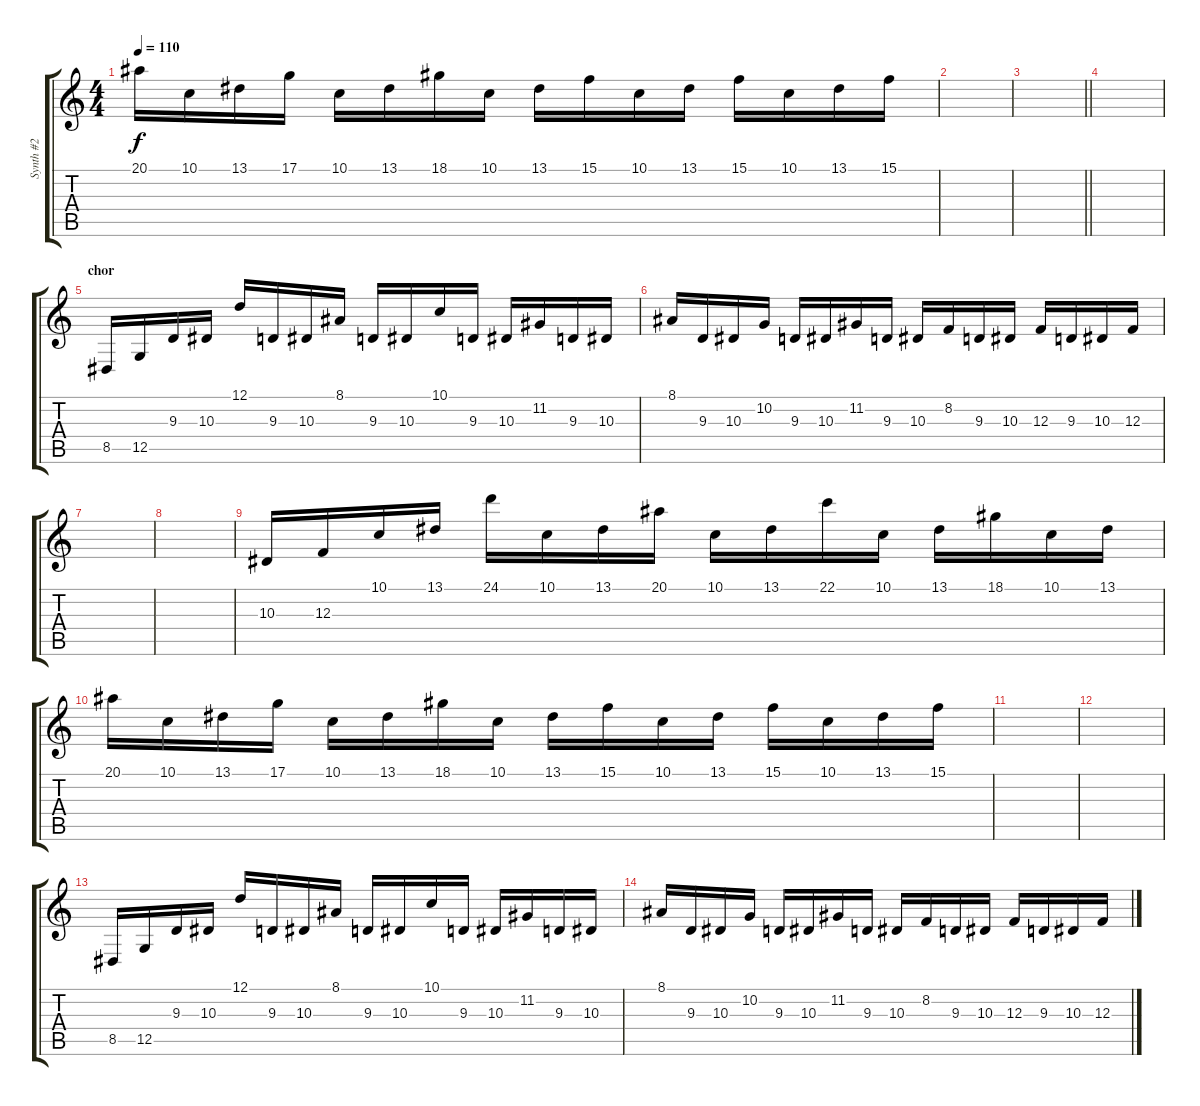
\track ("Synth #2" "Synth #2") {instrument fx3crystal}
\staff {score tabs}
\tuning (D4 A3 F3 C3 G2 D2) {hide}
\ts (4 4)
\tempo 110
\clef g2
\ks c
20.1.16{dy f} 10.1.16 13.1.16 17.1.16 10.1.16 13.1.16 18.1.16 10.1.16 13.1.16 15.1.16 10.1.16 13.1.16 15.1.16 10.1.16 13.1.16 15.1.16 |
|
\barLineRight lightlight
|
|
\section ("" "chor")
8.5.16 12.5.16 9.3.16 10.3.16 12.1.16 9.3.16 10.3.16 8.1.16 9.3.16 10.3.16 10.1.16 9.3.16 10.3.16 11.2.16 9.3.16 10.3.16 |
8.1.16 9.3.16 10.3.16 10.2.16 9.3.16 10.3.16 11.2.16 9.3.16 10.3.16 8.2.16 9.3.16 10.3.16 12.3.16 9.3.16 10.3.16 12.3.16 |
|
|
10.3.16 12.3.16 10.1.16 13.1.16 24.1.16 10.1.16 13.1.16 20.1.16 10.1.16 13.1.16 22.1.16 10.1.16 13.1.16 18.1.16 10.1.16 13.1.16 |
20.1.16 10.1.16 13.1.16 17.1.16 10.1.16 13.1.16 18.1.16 10.1.16 13.1.16 15.1.16 10.1.16 13.1.16 15.1.16 10.1.16 13.1.16 15.1.16 |
|
|
8.5.16 12.5.16 9.3.16 10.3.16 12.1.16 9.3.16 10.3.16 8.1.16 9.3.16 10.3.16 10.1.16 9.3.16 10.3.16 11.2.16 9.3.16 10.3.16 |
8.1.16 9.3.16 10.3.16 10.2.16 9.3.16 10.3.16 11.2.16 9.3.16 10.3.16 8.2.16 9.3.16 10.3.16 12.3.16 9.3.16 10.3.16 12.3.16
